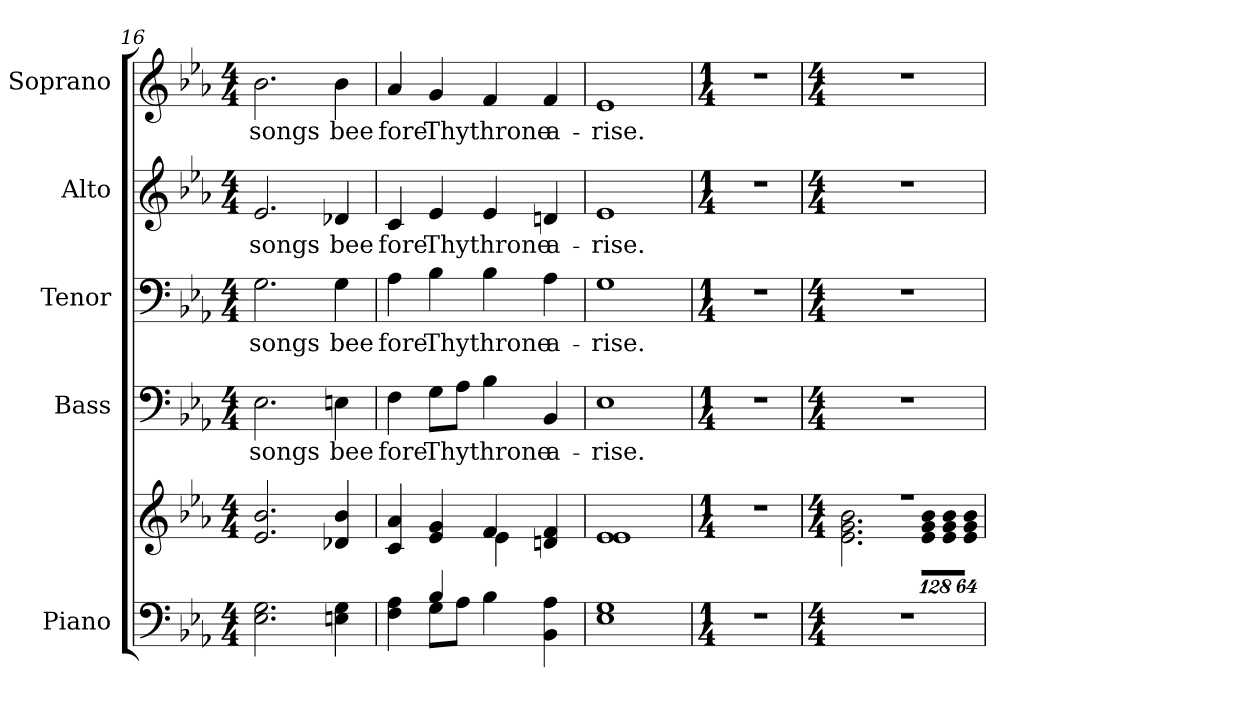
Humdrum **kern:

**kern	**kern	**kern	**text	**kern	**text	**kern	**text	**kern	**text
*part5	*part5	*part4	*part4	*part3	*part3	*part2	*part2	*part1	*part1
*staff6	*staff5	*staff4	*staff4	*staff3	*staff3	*staff2	*staff2	*staff1	*staff1
*I"Piano	*	*I"Bass	*	*I"Tenor	*	*I"Alto	*	*I"Soprano	*
*I'Pno.	*	*I'B.	*	*I'T.	*	*I'A.	*	*I'S.	*
!!LO:PB:g=z
*clefF4	*clefG2	*clefF4	*	*clefF4	*	*clefG2	*	*clefG2	*
*k[b-e-a-]	*k[b-e-a-]	*k[b-e-a-]	*	*k[b-e-a-]	*	*k[b-e-a-]	*	*k[b-e-a-]	*
*E-:	*E-:	*E-:	*	*E-:	*	*E-:	*	*E-:	*
*M4/4	*M4/4	*M4/4	*	*M4/4	*	*M4/4	*	*M4/4	*
=16	=16	=16	=16	=16	=16	=16	=16	=16	=16
!	!	!	!LO:LY:b:color=#000000	!	!	!	!	!	!
!	!	!	!	!	!LO:LY:b:color=#000000	!	!	!	!
!	!	!	!	!	!	!	!LO:LY:b:color=#000000	!	!
!	!	!	!	!	!	!	!	!	!LO:LY:b:color=#000000
2.E-i\ 2.Gi	2.e-i/ 2.b-i	2.E-i\	songs	2.Gi\	songs	2.e-i/	songs	2.b-i\	songs
!	!	!	!LO:LY:b:color=#000000	!	!	!	!	!	!
!	!	!	!	!	!LO:LY:b:color=#000000	!	!	!	!
!	!	!	!	!	!	!	!LO:LY:b:color=#000000	!	!
!	!	!	!	!	!	!	!	!	!LO:LY:b:color=#000000
4Eni\ 4Gi	4d-Xi/ 4b-i	4Eni\	bee	4Gi\	bee	4d-Xi/	bee	4b-i\	bee
=17	=17	=17	=17	=17	=17	=17	=17	=17	=17
*^	*^	*	*	*	*	*	*	*	*
!	!	!	!	!	!LO:LY:b:color=#000000	!	!	!	!	!	!
!	!	!	!	!	!	!	!LO:LY:b:color=#000000	!	!	!	!
!	!	!	!	!	!	!	!	!	!LO:LY:b:color=#000000	!	!
!	!	!	!	!	!	!	!	!	!	!	!LO:LY:b:color=#000000
4Fi\ 4A-i	4ryy	4ci/ 4a-i	2ryy	4Fi\	fore	4A-i\	fore	4ci/	fore	4a-i/	fore
!	!	!	!	!	!LO:LY:b:color=#000000	!	!	!	!	!	!
!	!	!	!	!	!	!	!LO:LY:b:color=#000000	!	!	!	!
!	!	!	!	!	!	!	!	!	!LO:LY:b:color=#000000	!	!
!	!	!	!	!	!	!	!	!	!	!	!LO:LY:b:color=#000000
4B-i/	8Gi\L	4e-i/ 4gi	.	8Gi\L	Thy	4B-i\	Thy	4e-i/	Thy	4gi/	Thy
.	8A-i\J	.	.	8A-i\J	.	.	.	.	.	.	.
!	!	!	!	!	!LO:LY:b:color=#000000	!	!	!	!	!	!
!	!	!	!	!	!	!	!LO:LY:b:color=#000000	!	!	!	!
!	!	!	!	!	!	!	!	!	!LO:LY:b:color=#000000	!	!
!	!	!	!	!	!	!	!	!	!	!	!LO:LY:b:color=#000000
4B-i\	2ryy	4fi/	4e-i\	4B-i\	throne	4B-i\	throne	4e-i/	throne	4fi/	throne
!	!	!	!	!	!LO:LY:b:color=#000000	!	!	!	!	!	!
!	!	!	!	!	!	!	!LO:LY:b:color=#000000	!	!	!	!
!	!	!	!	!	!	!	!	!	!LO:LY:b:color=#000000	!	!
!	!	!	!	!	!	!	!	!	!	!	!LO:LY:b:color=#000000
4BB-i\ 4A-i	.	4dni/ 4fi	4ryy	4BB-i/	a-	4A-i\	a-	4dni/	a-	4fi/	a-
*v	*v	*	*	*	*	*	*	*	*	*	*
*	*v	*v	*	*	*	*	*	*	*	*
=18	=18	=18	=18	=18	=18	=18	=18	=18	=18
*	*^	*	*	*	*	*	*	*	*
!	!	!	!	!LO:LY:b:color=#000000	!	!	!	!	!	!
*	*v	*v	*	*	*	*	*	*	*	*
*	*^	*	*	*	*	*	*	*	*
!	!	!	!	!	!	!LO:LY:b:color=#000000	!	!	!	!
*	*v	*v	*	*	*	*	*	*	*	*
*	*^	*	*	*	*	*	*	*	*
!	!	!	!	!	!	!	!	!LO:LY:b:color=#000000	!	!
*	*v	*v	*	*	*	*	*	*	*	*
*	*^	*	*	*	*	*	*	*	*
!	!	!	!	!	!	!	!	!	!	!LO:LY:b:color=#000000
*	*v	*v	*	*	*	*	*	*	*	*
1E-i 1Gi	1e-i 1e-i	1E-i	-rise.	1Gi	-rise.	1e-i	-rise.	1e-i	-rise.
!!LO:PB:g=z
=19	=19	=19	=19	=19	=19	=19	=19	=19	=19
*M1/4	*M1/4	*M1/4	*	*M1/4	*	*M1/4	*	*M1/4	*
!LO:N:vis=1	!LO:N:vis=1	!LO:N:vis=1	!	!LO:N:vis=1	!	!LO:N:vis=1	!	!LO:N:vis=1	!
4r	4r	4r	.	4r	.	4r	.	4r	.
=20	=20	=20	=20	=20	=20	=20	=20	=20	=20
*M4/4	*M4/4	*M4/4	*	*M4/4	*	*M4/4	*	*M4/4	*
*	*^	*	*	*	*	*	*	*	*
1r	1r	2.e-i\ 2.gi 2.b-i	1r	.	1r	.	1r	.	1r	.
*	*	*Xbrackettup	*	*	*	*	*	*	*	*
!	!	!LO:N:vis=8	!	!	!	!	!	!	!	!
.	.	1024%85e-i\ 1024%85gi 1024%85b-iL	.	.	.	.	.	.	.	.
!	!	!LO:N:vis=8	!	!	!	!	!	!	!	!
.	.	1024%85e-i\ 1024%85gi 1024%85b-i	.	.	.	.	.	.	.	.
!	!	!LO:N:vis=8	!	!	!	!	!	!	!	!
.	.	512%43e-i\ 512%43gi 512%43b-iJ	.	.	.	.	.	.	.	.
*	*v	*v	*	*	*	*	*	*	*	*
=	=	=	=	=	=	=	=	=	=
*-	*-	*-	*-	*-	*-	*-	*-	*-	*-
